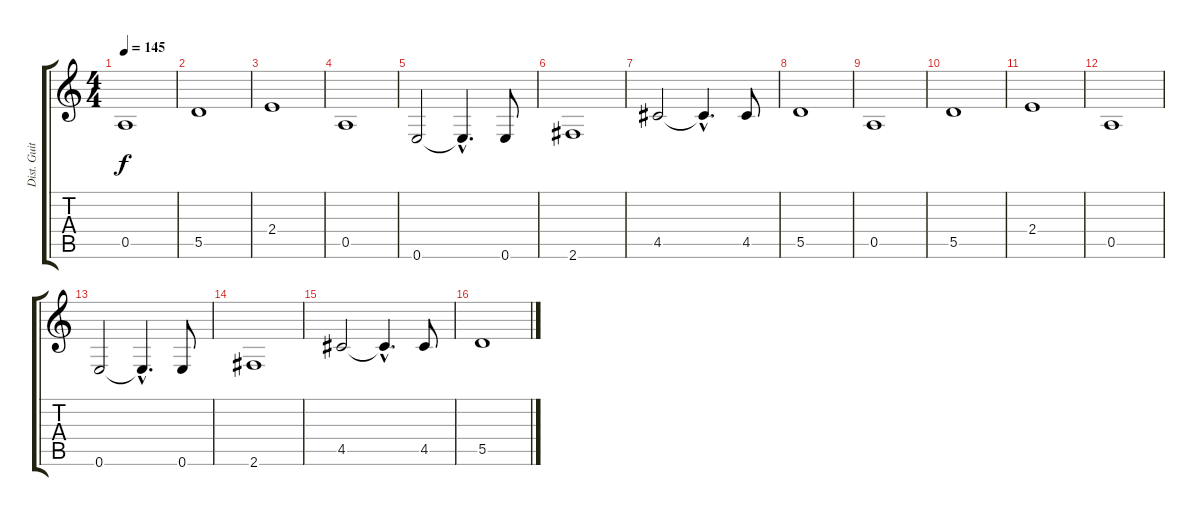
\track ("Dist. Guitar 2" "Dist. Guit") {instrument distortionguitar}
\staff {score tabs}
\tuning (E4 B3 G3 D3 A2 E2) {hide}
\ts (4 4)
\tempo 145
\clef g2
\ks c
0.5.1{dy f} |
5.5.1 |
2.4.1 |
0.5.1 |
0.6.2 0.6{hac t}.4{d} 0.6.8 |
2.6.1 |
4.5.2 4.5{hac t}.4{d} 4.5.8 |
5.5.1 |
0.5.1 |
5.5.1 |
2.4.1 |
0.5.1 |
0.6.2 0.6{hac t}.4{d} 0.6.8 |
2.6.1 |
4.5.2 4.5{hac t}.4{d} 4.5.8 |
5.5.1
